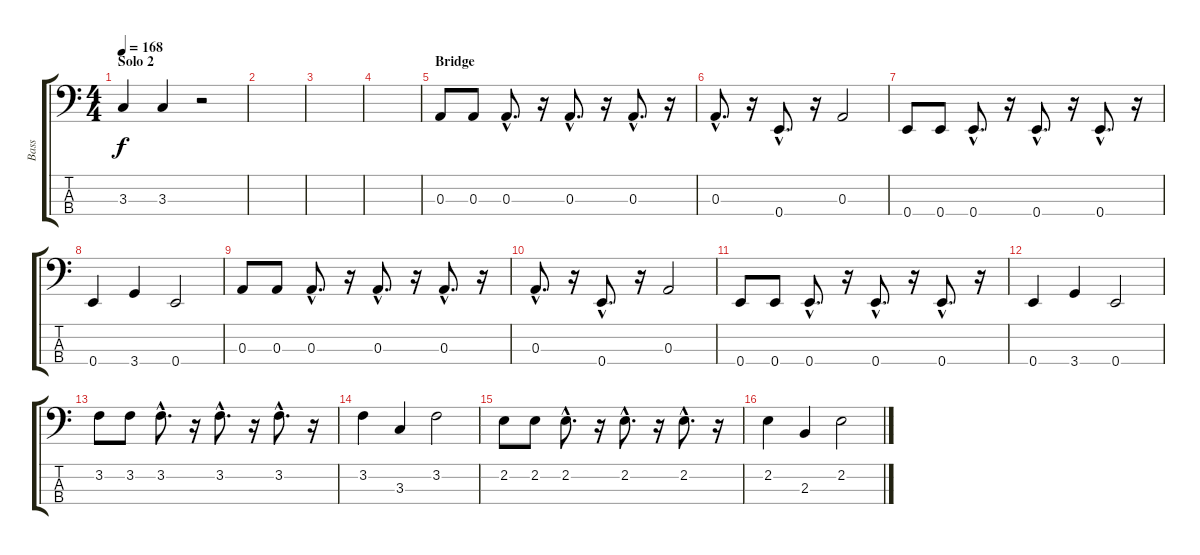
\track ("Bass" "Bass") {instrument electricbassfinger}
\staff {score tabs}
\tuning (G2 D2 A1 E1) {hide}
\ts (4 4)
\section ("" "Solo 2")
\tempo 168
\clef f4
\ks c
3.3.4{dy f} 3.3.4 r.2 |
|
|
|
\section ("" "Bridge")
0.3.8 0.3.8 0.3{hac}.8{d} r.16 0.3{hac}.8{d} r.16 0.3{hac}.8{d} r.16 |
0.3{hac}.8{d} r.16 0.4{hac}.8{d} r.16 0.3.2 |
0.4.8 0.4.8 0.4{hac}.8{d} r.16 0.4{hac}.8{d} r.16 0.4{hac}.8{d} r.16 |
0.4.4 3.4.4 0.4.2 |
0.3.8 0.3.8 0.3{hac}.8{d} r.16 0.3{hac}.8{d} r.16 0.3{hac}.8{d} r.16 |
0.3{hac}.8{d} r.16 0.4{hac}.8{d} r.16 0.3.2 |
0.4.8 0.4.8 0.4{hac}.8{d} r.16 0.4{hac}.8{d} r.16 0.4{hac}.8{d} r.16 |
0.4.4 3.4.4 0.4.2 |
3.2.8 3.2.8 3.2{hac}.8{d} r.16 3.2{hac}.8{d} r.16 3.2{hac}.8{d} r.16 |
3.2.4 3.3.4 3.2.2 |
2.2.8 2.2.8 2.2{hac}.8{d} r.16 2.2{hac}.8{d} r.16 2.2{hac}.8{d} r.16 |
2.2.4 2.3.4 2.2.2
